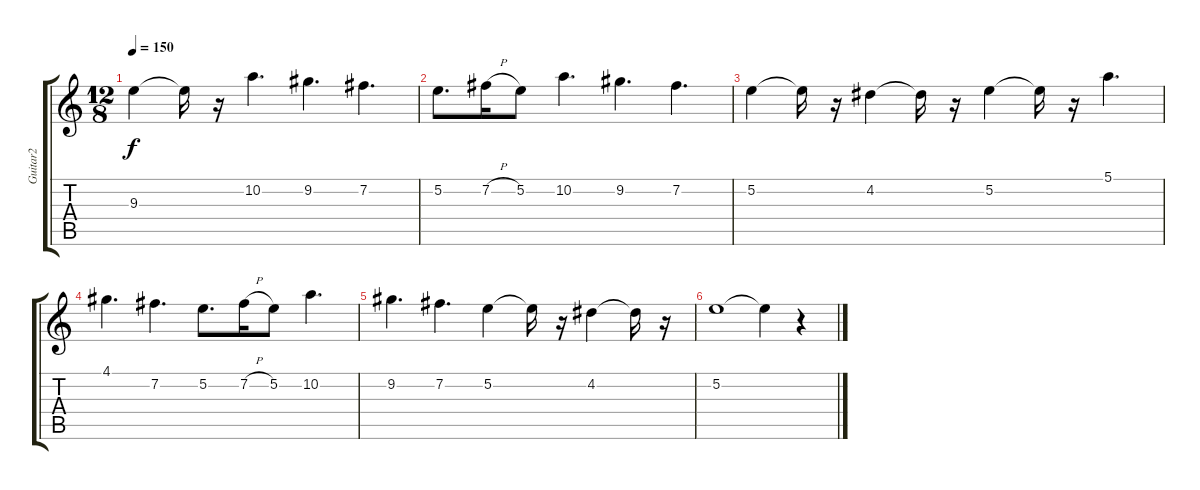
\track ("Guitar2" "Guitar2") {instrument distortionguitar}
\staff {score tabs}
\tuning (E4 B3 G3 D3 A2 E2) {hide}
\ts (12 8)
\tempo 150
\clef g2
\ks c
9.3.4{dy f} 9.3{t}.16 r.16 10.2.4{d} 9.2.4{d} 7.2.4{d} |
5.2.8{d} 7.2{h}.16 5.2.8 10.2.4{d} 9.2.4{d} 7.2.4{d} |
5.2.4 5.2{t}.16 r.16 4.2.4 4.2{t}.16 r.16 5.2.4 5.2{t}.16 r.16 5.1.4{d} |
4.1.4{d} 7.2.4{d} 5.2.8{d} 7.2{h}.16 5.2.8 10.2.4{d} |
9.2.4{d} 7.2.4{d} 5.2.4 5.2{t}.16 r.16 4.2.4 4.2{t}.16 r.16 |
5.2.1 5.2{t}.4 r.4
